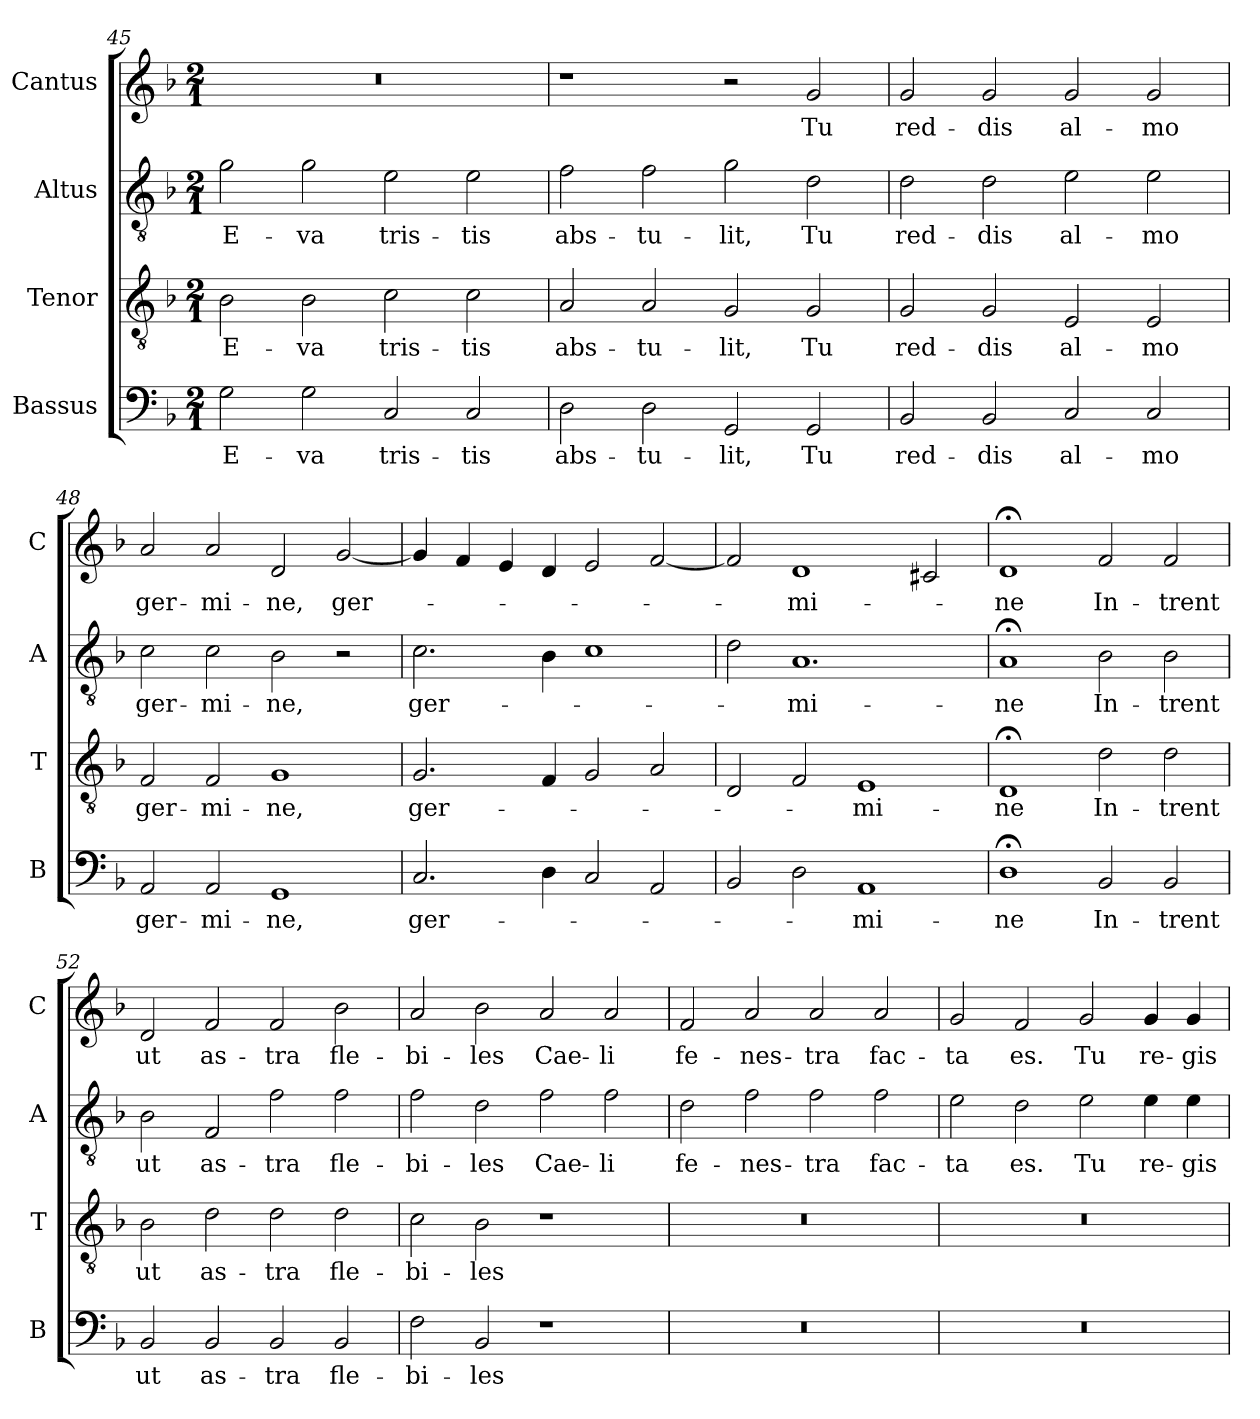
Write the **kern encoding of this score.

**kern	**text	**kern	**text	**kern	**text	**kern	**text
*part4	*part4	*part3	*part3	*part2	*part2	*part1	*part1
*staff4	*staff4	*staff3	*staff3	*staff2	*staff2	*staff1	*staff1
*I"Bassus	*	*I"Tenor	*	*I"Altus	*	*I"Cantus	*
*I'B	*	*I'T	*	*I'A	*	*I'C	*
!!LO:LB:g=z
*clefF4	*	*clefGv2	*	*clefGv2	*	*clefG2	*
*k[b-]	*	*k[b-]	*	*k[b-]	*	*k[b-]	*
*F:	*	*F:	*	*F:	*	*F:	*
*M2/1	*	*M2/1	*	*M2/1	*	*M2/1	*
=45	=45	=45	=45	=45	=45	=45	=45
!	!LO:LY:i	!	!LO:LY:i	!	!LO:LY:i	!	!
2G	E-	2B-	E-	2g	E-	0r	.
!	!LO:LY:i	!	!LO:LY:i	!	!LO:LY:i	!	!
2G	-va	2B-	-va	2g	-va	.	.
!	!LO:LY:i	!	!LO:LY:i	!	!LO:LY:i	!	!
2C	tris-	2c	tris-	2e	tris-	.	.
!	!LO:LY:i	!	!LO:LY:i	!	!LO:LY:i	!	!
2C	-tis	2c	-tis	2e	-tis	.	.
=46	=46	=46	=46	=46	=46	=46	=46
!	!LO:LY:i	!	!LO:LY:i	!	!LO:LY:i	!	!
2D	abs-	2A	abs-	2f	abs-	1r	.
!	!LO:LY:i	!	!LO:LY:i	!	!LO:LY:i	!	!
2D	-tu-	2A	-tu-	2f	-tu-	.	.
!	!LO:LY:i	!	!LO:LY:i	!	!LO:LY:i	!	!
2GG	-lit,	2G	-lit,	2g	-lit,	2r	.
2GG	Tu	2G	Tu	2d	Tu	2g	Tu
=47	=47	=47	=47	=47	=47	=47	=47
2BB-	red-	2G	red-	2d	red-	2g	red-
2BB-	-dis	2G	-dis	2d	-dis	2g	-dis
2C	al-	2E	al-	2e	al-	2g	al-
2C	-mo	2E	-mo	2e	-mo	2g	-mo
=48	=48	=48	=48	=48	=48	=48	=48
2AA	ger-	2F	ger-	2c	ger-	2a	ger-
2AA	-mi-	2F	-mi-	2c	-mi-	2a	-mi-
1GG	-ne,	1G	-ne,	2B-	-ne,	2d	-ne,
!	!	!	!	!	!	!	!LO:LY:i
.	.	.	.	2r	.	[2g	ger-
!!LO:LB:g=z
=49	=49	=49	=49	=49	=49	=49	=49
!	!LO:LY:i	!	!LO:LY:i	!	!LO:LY:i	!	!
2.C	ger-	2.G	ger-	2.c	ger-	4g]	.
.	.	.	.	.	.	4f	.
.	.	.	.	.	.	4e	.
4D	.	4F	.	4B-	.	4d	.
2C	.	2G	.	1c	.	2e	.
2AA	.	2A	.	.	.	[2f	.
=50	=50	=50	=50	=50	=50	=50	=50
2BB-	.	2D	.	2d	.	2f]	.
!	!	!	!	!	!LO:LY:i	!	!LO:LY:i
2D	.	2F	.	1.A	-mi-	1d	-mi-
!	!LO:LY:i	!	!LO:LY:i	!	!	!	!
1AA	-mi-	1E	-mi-	.	.	.	.
.	.	.	.	.	.	2c#X	.
=51	=51	=51	=51	=51	=51	=51	=51
!	!LO:LY:i	!	!LO:LY:i	!	!LO:LY:i	!	!LO:LY:i
1D;<	-ne	1D;<	-ne	1A;<	-ne	1d;<	-ne
2BB-	In-	2d	In-	2B-	In-	2f	In-
2BB-	-trent	2d	-trent	2B-	-trent	2f	-trent
=52	=52	=52	=52	=52	=52	=52	=52
2BB-	ut	2B-	ut	2B-	ut	2d	ut
2BB-	as-	2d	as-	2F	as-	2f	as-
2BB-	-tra	2d	-tra	2f	-tra	2f	-tra
2BB-	fle-	2d	fle-	2f	fle-	2b-	fle-
!!LO:LB:g=z
=53	=53	=53	=53	=53	=53	=53	=53
2F	-bi-	2c	-bi-	2f	-bi-	2a	-bi-
2BB-	-les	2B-	-les	2d	-les	2b-	-les
1r	.	1r	.	2f	Cae-	2a	Cae-
.	.	.	.	2f	-li	2a	-li
=54	=54	=54	=54	=54	=54	=54	=54
0r	.	0r	.	2d	fe-	2f	fe-
.	.	.	.	2f	-nes-	2a	-nes-
.	.	.	.	2f	-tra	2a	-tra
.	.	.	.	2f	fac-	2a	fac-
=55	=55	=55	=55	=55	=55	=55	=55
0r	.	0r	.	2e	-ta	2g	-ta
.	.	.	.	2d	es.	2f	es.
.	.	.	.	2e	Tu	2g	Tu
.	.	.	.	4e	re-	4g	re-
.	.	.	.	4e	-gis	4g	-gis
=	=	=	=	=	=	=	=
*-	*-	*-	*-	*-	*-	*-	*-
